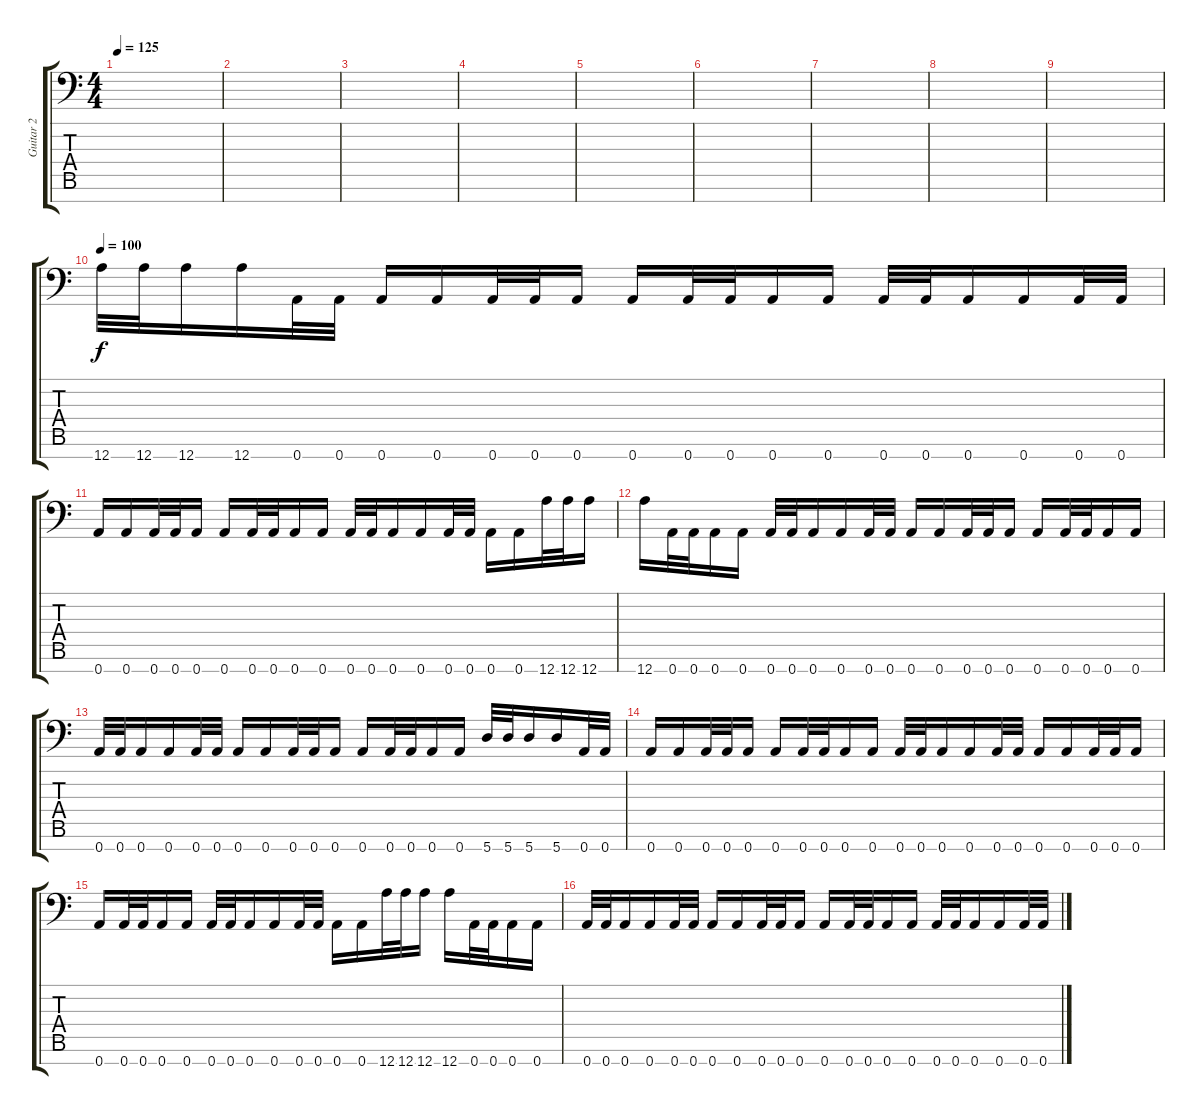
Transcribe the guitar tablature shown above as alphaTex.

\track ("Guitar 2" "Guitar 2") {instrument distortionguitar}
\staff {score tabs}
\tuning (E4 B3 G3 D3 A2 E2 A1) {hide}
\ts (4 4)
\section ("" "")
\tempo 125
\clef f4
\ks c
|
|
|
|
|
|
|
|
|
\tempo 100
12.7.32{balance 16} 12.7.32 12.7.16 12.7.16 0.7.32 0.7.32 0.7.16 0.7.16 0.7.32 0.7.32 0.7.16 0.7.16 0.7.32 0.7.32 0.7.16 0.7.16 0.7.32 0.7.32 0.7.16 0.7.16 0.7.32 0.7.32 |
0.7.16 0.7.16 0.7.32 0.7.32 0.7.16 0.7.16 0.7.32 0.7.32 0.7.16 0.7.16 0.7.32 0.7.32 0.7.16 0.7.16 0.7.32 0.7.32 0.7.16 0.7.16 12.7.32 12.7.32 12.7.16 |
12.7.16 0.7.32 0.7.32 0.7.16 0.7.16 0.7.32 0.7.32 0.7.16 0.7.16 0.7.32 0.7.32 0.7.16 0.7.16 0.7.32 0.7.32 0.7.16 0.7.16 0.7.32 0.7.32 0.7.16 0.7.16 |
0.7.32 0.7.32 0.7.16 0.7.16 0.7.32 0.7.32 0.7.16 0.7.16 0.7.32 0.7.32 0.7.16 0.7.16 0.7.32 0.7.32 0.7.16 0.7.16 5.7.32 5.7.32 5.7.16 5.7.16 0.7.32 0.7.32 |
0.7.16 0.7.16 0.7.32 0.7.32 0.7.16 0.7.16 0.7.32 0.7.32 0.7.16 0.7.16 0.7.32 0.7.32 0.7.16 0.7.16 0.7.32 0.7.32 0.7.16 0.7.16 0.7.32 0.7.32 0.7.16 |
0.7.16 0.7.32 0.7.32 0.7.16 0.7.16 0.7.32 0.7.32 0.7.16 0.7.16 0.7.32 0.7.32 0.7.16 0.7.16 12.7.32 12.7.32 12.7.16 12.7.16 0.7.32 0.7.32 0.7.16 0.7.16 |
0.7.32 0.7.32 0.7.16 0.7.16 0.7.32 0.7.32 0.7.16 0.7.16 0.7.32 0.7.32 0.7.16 0.7.16 0.7.32 0.7.32 0.7.16 0.7.16 0.7.32 0.7.32 0.7.16 0.7.16 0.7.32 0.7.32
